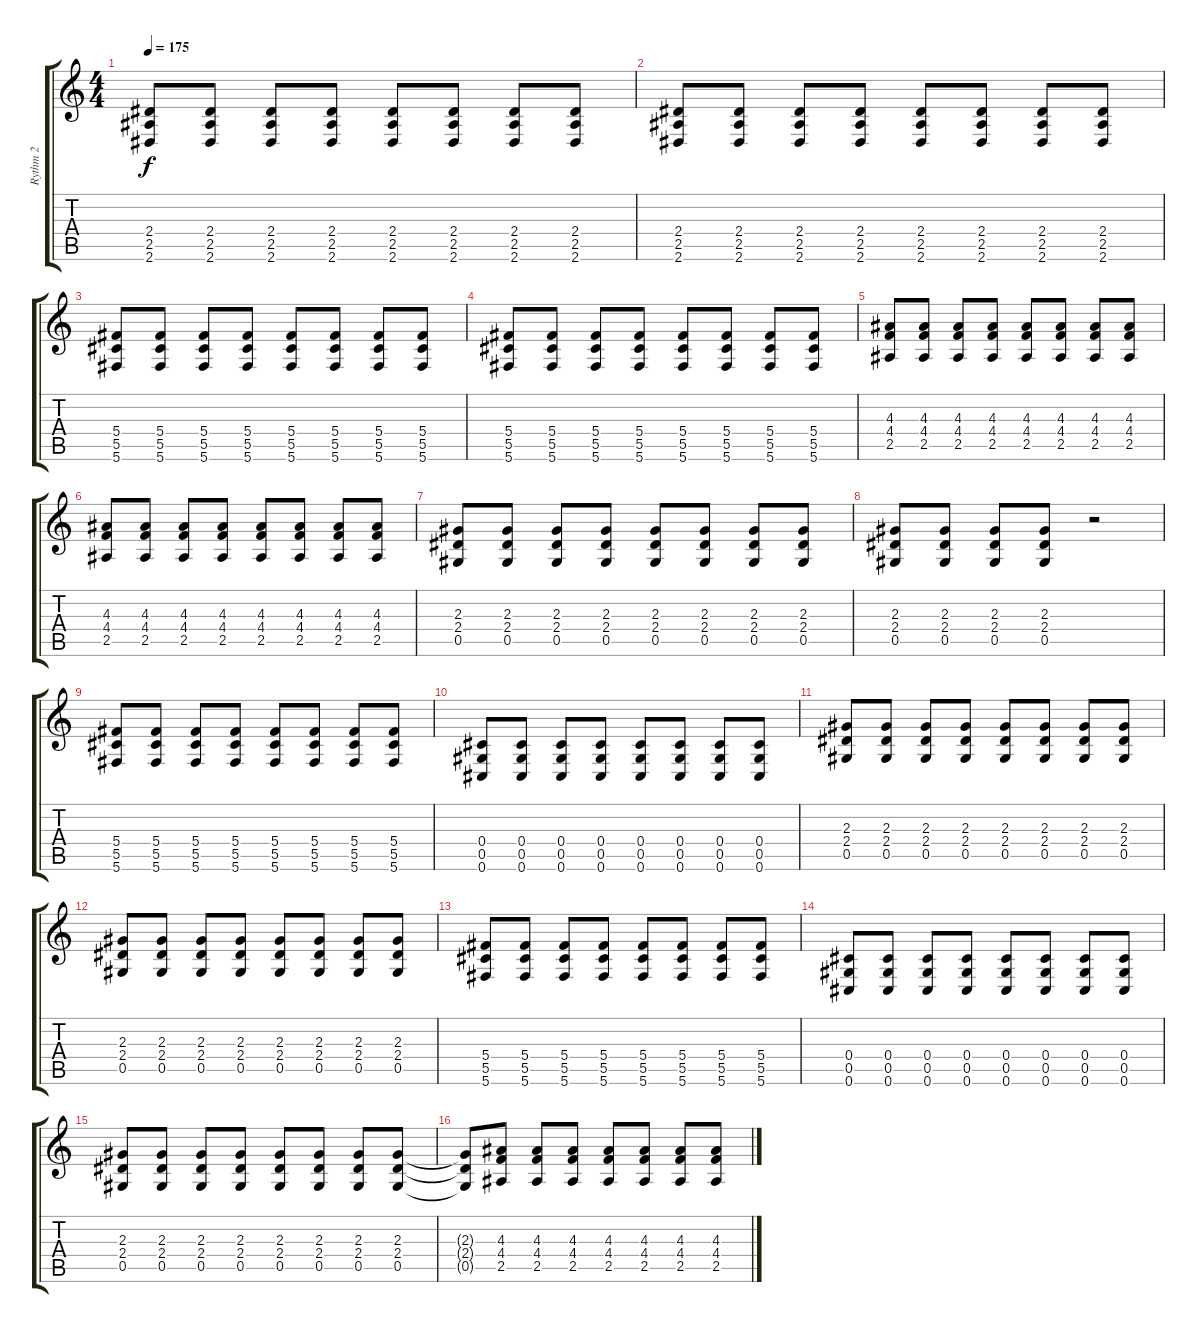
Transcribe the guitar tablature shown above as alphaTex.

\track ("Rythm 2" "Rythm 2") {instrument distortionguitar}
\staff {score tabs}
\tuning (Eb4 Bb3 Gb3 Db3 Ab2 Db2) {hide}
\ts (4 4)
\tempo 175
\clef g2
\ks c
(2.4 2.5 2.6).8{dy f} (2.4 2.5 2.6).8 (2.4 2.5 2.6).8 (2.4 2.5 2.6).8 (2.4 2.5 2.6).8 (2.4 2.5 2.6).8 (2.4 2.5 2.6).8 (2.4 2.5 2.6).8 |
(2.4 2.5 2.6).8 (2.4 2.5 2.6).8 (2.4 2.5 2.6).8 (2.4 2.5 2.6).8 (2.4 2.5 2.6).8 (2.4 2.5 2.6).8 (2.4 2.5 2.6).8 (2.4 2.5 2.6).8 |
(5.4 5.5 5.6).8 (5.4 5.5 5.6).8 (5.4 5.5 5.6).8 (5.4 5.5 5.6).8 (5.4 5.5 5.6).8 (5.4 5.5 5.6).8 (5.4 5.5 5.6).8 (5.4 5.5 5.6).8 |
(5.4 5.5 5.6).8 (5.4 5.5 5.6).8 (5.4 5.5 5.6).8 (5.4 5.5 5.6).8 (5.4 5.5 5.6).8 (5.4 5.5 5.6).8 (5.4 5.5 5.6).8 (5.4 5.5 5.6).8 |
(4.3 4.4 2.5).8 (4.3 4.4 2.5).8 (4.3 4.4 2.5).8 (4.3 4.4 2.5).8 (4.3 4.4 2.5).8 (4.3 4.4 2.5).8 (4.3 4.4 2.5).8 (4.3 4.4 2.5).8 |
(4.3 4.4 2.5).8 (4.3 4.4 2.5).8 (4.3 4.4 2.5).8 (4.3 4.4 2.5).8 (4.3 4.4 2.5).8 (4.3 4.4 2.5).8 (4.3 4.4 2.5).8 (4.3 4.4 2.5).8 |
(2.3 2.4 0.5).8 (2.3 2.4 0.5).8 (2.3 2.4 0.5).8 (2.3 2.4 0.5).8 (2.3 2.4 0.5).8 (2.3 2.4 0.5).8 (2.3 2.4 0.5).8 (2.3 2.4 0.5).8 |
(2.3 2.4 0.5).8 (2.3 2.4 0.5).8 (2.3 2.4 0.5).8 (2.3 2.4 0.5).8 r.2 |
(5.4 5.5 5.6).8 (5.4 5.5 5.6).8 (5.4 5.5 5.6).8 (5.4 5.5 5.6).8 (5.4 5.5 5.6).8 (5.4 5.5 5.6).8 (5.4 5.5 5.6).8 (5.4 5.5 5.6).8 |
(0.4 0.5 0.6).8 (0.4 0.5 0.6).8 (0.4 0.5 0.6).8 (0.4 0.5 0.6).8 (0.4 0.5 0.6).8 (0.4 0.5 0.6).8 (0.4 0.5 0.6).8 (0.4 0.5 0.6).8 |
(2.3 2.4 0.5).8 (2.3 2.4 0.5).8 (2.3 2.4 0.5).8 (2.3 2.4 0.5).8 (2.3 2.4 0.5).8 (2.3 2.4 0.5).8 (2.3 2.4 0.5).8 (2.3 2.4 0.5).8 |
(2.3 2.4 0.5).8 (2.3 2.4 0.5).8 (2.3 2.4 0.5).8 (2.3 2.4 0.5).8 (2.3 2.4 0.5).8 (2.3 2.4 0.5).8 (2.3 2.4 0.5).8 (2.3 2.4 0.5).8 |
(5.4 5.5 5.6).8 (5.4 5.5 5.6).8 (5.4 5.5 5.6).8 (5.4 5.5 5.6).8 (5.4 5.5 5.6).8 (5.4 5.5 5.6).8 (5.4 5.5 5.6).8 (5.4 5.5 5.6).8 |
(0.4 0.5 0.6).8 (0.4 0.5 0.6).8 (0.4 0.5 0.6).8 (0.4 0.5 0.6).8 (0.4 0.5 0.6).8 (0.4 0.5 0.6).8 (0.4 0.5 0.6).8 (0.4 0.5 0.6).8 |
(2.3 2.4 0.5).8 (2.3 2.4 0.5).8 (2.3 2.4 0.5).8 (2.3 2.4 0.5).8 (2.3 2.4 0.5).8 (2.3 2.4 0.5).8 (2.3 2.4 0.5).8 (2.3 2.4 0.5).8 |
(2.3{t} 2.4{t} 0.5{t}).8 (4.3 4.4 2.5).8 (4.3 4.4 2.5).8 (4.3 4.4 2.5).8 (4.3 4.4 2.5).8 (4.3 4.4 2.5).8 (4.3 4.4 2.5).8 (4.3 4.4 2.5).8
